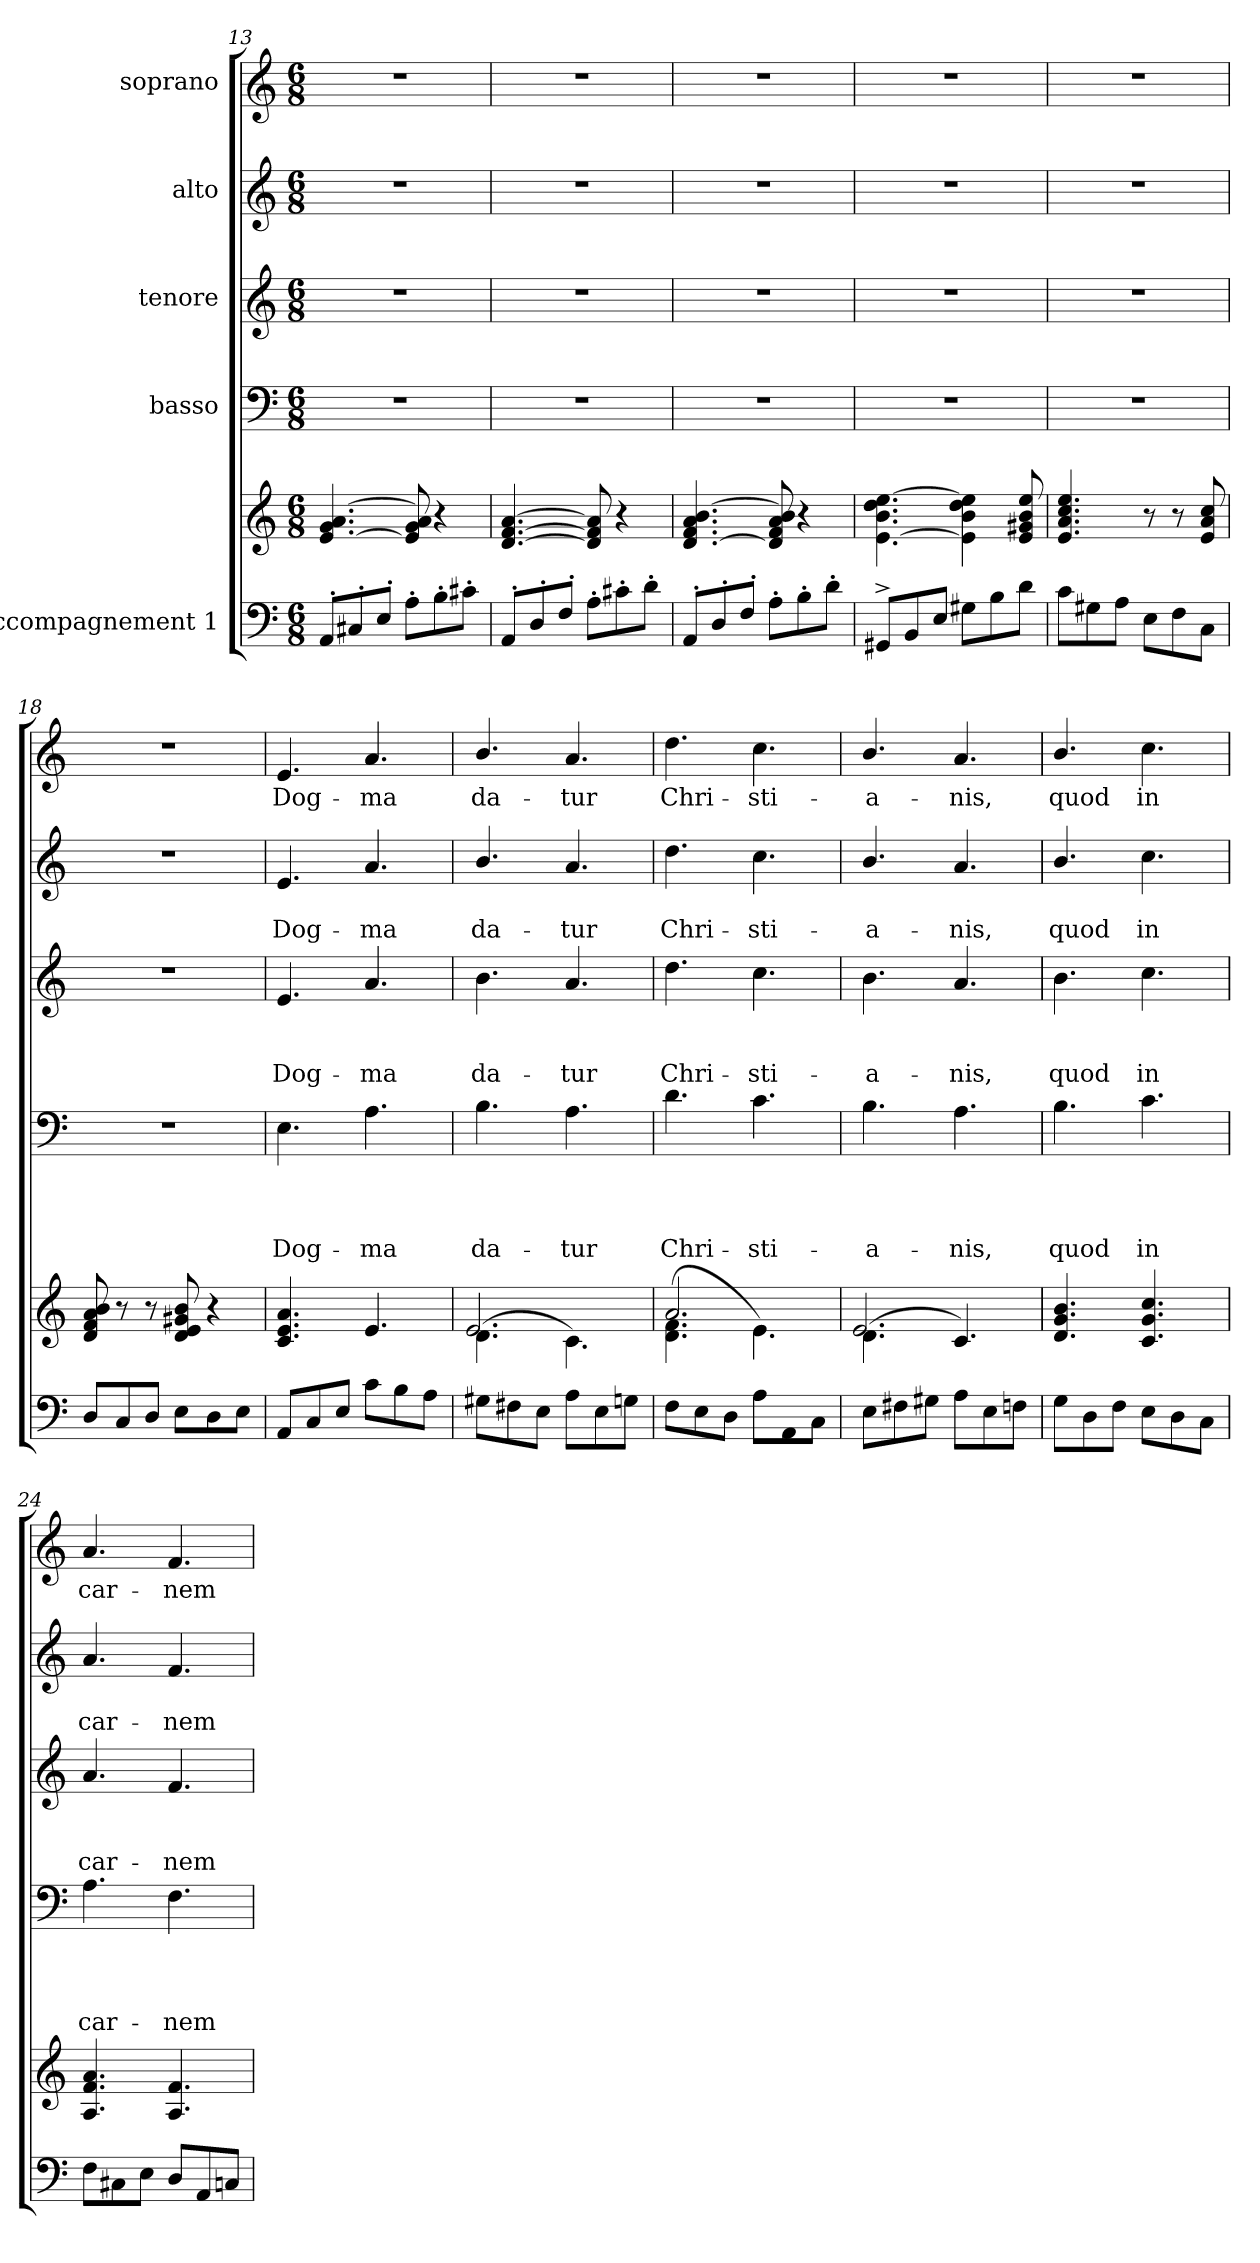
**kern	**kern	**kern	**text	**text	**text	**text	**kern	**text	**text	**text	**kern	**text	**text	**kern	**text
*part5	*part5	*part4	*part4	*part4	*part4	*part4	*part3	*part3	*part3	*part3	*part2	*part2	*part2	*part1	*part1
*staff6	*staff5	*staff4	*staff4	*staff4	*staff4	*staff4	*staff3	*staff3	*staff3	*staff3	*staff2	*staff2	*staff2	*staff1	*staff1
*I"accompagnement 1	*	*I"basso	*	*	*	*	*I"tenore	*	*	*	*I"alto	*	*	*I"soprano	*
*clefF4	*clefG2	*clefF4	*	*	*	*	*clefG2	*	*	*	*clefG2	*	*	*clefG2	*
*k[]	*k[]	*k[]	*	*	*	*	*k[]	*	*	*	*k[]	*	*	*k[]	*
*C:	*C:	*C:	*	*	*	*	*C:	*	*	*	*C:	*	*	*C:	*
*M6/8	*M6/8	*M6/8	*	*	*	*	*M6/8	*	*	*	*M6/8	*	*	*M6/8	*
=13	=13	=13	=13	=13	=13	=13	=13	=13	=13	=13	=13	=13	=13	=13	=13
*^	*^	*	*	*	*	*	*	*	*	*	*	*	*	*	*
*	*	*	*^	*	*	*	*	*	*	*	*	*	*	*	*	*	*
!	!	!	!	!	!LO:N:vis=1	!	!	!	!	!LO:N:vis=1	!	!	!	!LO:N:vis=1	!	!	!LO:N:vis=1	!
8AA'>/L	2.ryy	[<4.e/ 4.g/ [>4.a/	2.ryy	2.ryy	2.r	.	.	.	.	2.r	.	.	.	2.r	.	.	2.r	.
8C#X'>/	.	.	.	.	.	.	.	.	.	.	.	.	.	.	.	.	.	.
8E'>/J	.	.	.	.	.	.	.	.	.	.	.	.	.	.	.	.	.	.
8A'>\L	.	8e/] 8g/ 8a/]	.	.	.	.	.	.	.	.	.	.	.	.	.	.	.	.
8B'>\	.	4r	.	.	.	.	.	.	.	.	.	.	.	.	.	.	.	.
8c#X'>\J	.	.	.	.	.	.	.	.	.	.	.	.	.	.	.	.	.	.
=14	=14	=14	=14	=14	=14	=14	=14	=14	=14	=14	=14	=14	=14	=14	=14	=14	=14	=14
!	!	!	!	!	!LO:N:vis=1	!	!	!	!	!LO:N:vis=1	!	!	!	!LO:N:vis=1	!	!	!LO:N:vis=1	!
8AA'>/L	2.ryy	[<4.d/ [<4.f/ [>4.a/	2.ryy	2.ryy	2.r	.	.	.	.	2.r	.	.	.	2.r	.	.	2.r	.
8D'>/	.	.	.	.	.	.	.	.	.	.	.	.	.	.	.	.	.	.
8F'>/J	.	.	.	.	.	.	.	.	.	.	.	.	.	.	.	.	.	.
8A'>\L	.	8d/] 8f/] 8a/]	.	.	.	.	.	.	.	.	.	.	.	.	.	.	.	.
8c#X'>\	.	4r	.	.	.	.	.	.	.	.	.	.	.	.	.	.	.	.
8d'>\J	.	.	.	.	.	.	.	.	.	.	.	.	.	.	.	.	.	.
=15	=15	=15	=15	=15	=15	=15	=15	=15	=15	=15	=15	=15	=15	=15	=15	=15	=15	=15
!	!	!	!	!	!LO:N:vis=1	!	!	!	!	!LO:N:vis=1	!	!	!	!LO:N:vis=1	!	!	!LO:N:vis=1	!
8AA'>/L	2.ryy	[<4.d/ 4.f/ 4.a/ [>4.b/	2.ryy	2.ryy	2.r	.	.	.	.	2.r	.	.	.	2.r	.	.	2.r	.
8D'>/	.	.	.	.	.	.	.	.	.	.	.	.	.	.	.	.	.	.
8F'>/J	.	.	.	.	.	.	.	.	.	.	.	.	.	.	.	.	.	.
8A'>\L	.	8d/] 8f/ 8a/ 8b/]	.	.	.	.	.	.	.	.	.	.	.	.	.	.	.	.
8B'>\	.	4r	.	.	.	.	.	.	.	.	.	.	.	.	.	.	.	.
8d'>\J	.	.	.	.	.	.	.	.	.	.	.	.	.	.	.	.	.	.
=16	=16	=16	=16	=16	=16	=16	=16	=16	=16	=16	=16	=16	=16	=16	=16	=16	=16	=16
!	!	!	!	!	!LO:N:vis=1	!	!	!	!	!LO:N:vis=1	!	!	!	!LO:N:vis=1	!	!	!LO:N:vis=1	!
8GG#X^</L	2.ryy	[<4.e\ 4.b\ 4.dd\ [>4.ee\	2.ryy	2.ryy	2.r	.	.	.	.	2.r	.	.	.	2.r	.	.	2.r	.
8BB/	.	.	.	.	.	.	.	.	.	.	.	.	.	.	.	.	.	.
8E/J	.	.	.	.	.	.	.	.	.	.	.	.	.	.	.	.	.	.
8G#X\L	.	4e\] 4b\ 4dd\ 4ee\]	.	.	.	.	.	.	.	.	.	.	.	.	.	.	.	.
8B\	.	.	.	.	.	.	.	.	.	.	.	.	.	.	.	.	.	.
8d\J	.	8e/ 8g#X/ 8b/ 8ee/	.	.	.	.	.	.	.	.	.	.	.	.	.	.	.	.
=17	=17	=17	=17	=17	=17	=17	=17	=17	=17	=17	=17	=17	=17	=17	=17	=17	=17	=17
!	!	!	!	!	!LO:N:vis=1	!	!	!	!	!LO:N:vis=1	!	!	!	!LO:N:vis=1	!	!	!LO:N:vis=1	!
8c\L	2.ryy	4.e/ 4.a/ 4.cc/ 4.ee/	2.ryy	2.ryy	2.r	.	.	.	.	2.r	.	.	.	2.r	.	.	2.r	.
8G#X\	.	.	.	.	.	.	.	.	.	.	.	.	.	.	.	.	.	.
8A\J	.	.	.	.	.	.	.	.	.	.	.	.	.	.	.	.	.	.
8E\L	.	8r	.	.	.	.	.	.	.	.	.	.	.	.	.	.	.	.
8F\	.	8r	.	.	.	.	.	.	.	.	.	.	.	.	.	.	.	.
8C\J	.	8e/ 8a/ 8cc/	.	.	.	.	.	.	.	.	.	.	.	.	.	.	.	.
=18	=18	=18	=18	=18	=18	=18	=18	=18	=18	=18	=18	=18	=18	=18	=18	=18	=18	=18
!	!	!	!	!	!LO:N:vis=1	!	!	!	!	!LO:N:vis=1	!	!	!	!LO:N:vis=1	!	!	!LO:N:vis=1	!
8D/L	2.ryy	8d/ 8f/ 8a/ 8b/	2.ryy	2.ryy	2.r	.	.	.	.	2.r	.	.	.	2.r	.	.	2.r	.
8C/	.	8r	.	.	.	.	.	.	.	.	.	.	.	.	.	.	.	.
8D/J	.	8r	.	.	.	.	.	.	.	.	.	.	.	.	.	.	.	.
8E\L	.	8d/ 8e/ 8g#X/ 8b/	.	.	.	.	.	.	.	.	.	.	.	.	.	.	.	.
8D\	.	4r	.	.	.	.	.	.	.	.	.	.	.	.	.	.	.	.
8E\J	.	.	.	.	.	.	.	.	.	.	.	.	.	.	.	.	.	.
!!LO:PB:g=z
=19	=19	=19	=19	=19	=19	=19	=19	=19	=19	=19	=19	=19	=19	=19	=19	=19	=19	=19
!	!	!	!	!	!	!	!	!	!LO:LY:b	!	!	!	!LO:LY:b	!	!	!LO:LY:b	!	!LO:LY:b
8AA/L	2.ryy	4.c/ 4.e/ 4.a/	2.ryy	2.ryy	4.E\	.	.	.	Dog-	4.e/	.	.	Dog-	4.e/	.	Dog-	4.e/	Dog-
8C/	.	.	.	.	.	.	.	.	.	.	.	.	.	.	.	.	.	.
8E/J	.	.	.	.	.	.	.	.	.	.	.	.	.	.	.	.	.	.
!	!	!	!	!	!	!	!	!	!LO:LY:b	!	!	!	!LO:LY:b	!	!	!LO:LY:b	!	!LO:LY:b
8c\L	.	4.e/	.	.	4.A\	.	.	.	-ma	4.a/	.	.	-ma	4.a/	.	-ma	4.a/	-ma
8B\	.	.	.	.	.	.	.	.	.	.	.	.	.	.	.	.	.	.
8A\J	.	.	.	.	.	.	.	.	.	.	.	.	.	.	.	.	.	.
=20	=20	=20	=20	=20	=20	=20	=20	=20	=20	=20	=20	=20	=20	=20	=20	=20	=20	=20
!	!	!	!	!	!	!	!	!	!LO:LY:b	!	!	!	!LO:LY:b	!	!	!LO:LY:b	!	!LO:LY:b
8G#X\L	2.ryy	(<4.d\	2.e/	2.ryy	4.B\	.	.	.	da-	4.b\	.	.	da-	4.b/	.	da-	4.b/	da-
8F#X\	.	.	.	.	.	.	.	.	.	.	.	.	.	.	.	.	.	.
8E\J	.	.	.	.	.	.	.	.	.	.	.	.	.	.	.	.	.	.
!	!	!	!	!	!	!	!	!	!LO:LY:b	!	!	!	!LO:LY:b	!	!	!LO:LY:b	!	!LO:LY:b
8A\L	.	4.c\)	.	.	4.A\	.	.	.	-tur	4.a/	.	.	-tur	4.a/	.	-tur	4.a/	-tur
8E\	.	.	.	.	.	.	.	.	.	.	.	.	.	.	.	.	.	.
8Gn\J	.	.	.	.	.	.	.	.	.	.	.	.	.	.	.	.	.	.
=21	=21	=21	=21	=21	=21	=21	=21	=21	=21	=21	=21	=21	=21	=21	=21	=21	=21	=21
!	!	!	!	!	!	!	!	!	!LO:LY:b	!	!	!	!LO:LY:b	!	!	!LO:LY:b	!	!LO:LY:b
8F\L	2.ryy	(<4.d\ 4.f\	2.a/	2.ryy	4.d\	.	.	.	Chri-	4.dd\	.	.	Chri-	4.dd\	.	Chri-	4.dd\	Chri-
8E\	.	.	.	.	.	.	.	.	.	.	.	.	.	.	.	.	.	.
8D\J	.	.	.	.	.	.	.	.	.	.	.	.	.	.	.	.	.	.
!	!	!	!	!	!	!	!	!	!LO:LY:b	!	!	!	!LO:LY:b	!	!	!LO:LY:b	!	!LO:LY:b
8A\L	.	4.e\)	.	.	4.c\	.	.	.	-sti-	4.cc\	.	.	-sti-	4.cc\	.	-sti-	4.cc\	-sti-
8AA\	.	.	.	.	.	.	.	.	.	.	.	.	.	.	.	.	.	.
8C\J	.	.	.	.	.	.	.	.	.	.	.	.	.	.	.	.	.	.
=22	=22	=22	=22	=22	=22	=22	=22	=22	=22	=22	=22	=22	=22	=22	=22	=22	=22	=22
!	!	!	!	!	!	!	!	!	!LO:LY:b	!	!	!	!LO:LY:b	!	!	!LO:LY:b	!	!LO:LY:b
8E\L	2.ryy	(<4.d\	2.e/	2.ryy	4.B\	.	.	.	-a-	4.b\	.	.	-a-	4.b/	.	-a-	4.b/	-a-
8F#X\	.	.	.	.	.	.	.	.	.	.	.	.	.	.	.	.	.	.
8G#X\J	.	.	.	.	.	.	.	.	.	.	.	.	.	.	.	.	.	.
!	!	!	!	!	!	!	!	!	!LO:LY:b	!	!	!	!LO:LY:b	!	!	!LO:LY:b	!	!LO:LY:b
8A\L	.	4.c/)	.	.	4.A\	.	.	.	-nis,	4.a/	.	.	-nis,	4.a/	.	-nis,	4.a/	-nis,
8E\	.	.	.	.	.	.	.	.	.	.	.	.	.	.	.	.	.	.
8Fn\J	.	.	.	.	.	.	.	.	.	.	.	.	.	.	.	.	.	.
=23	=23	=23	=23	=23	=23	=23	=23	=23	=23	=23	=23	=23	=23	=23	=23	=23	=23	=23
!	!	!	!	!	!	!	!	!	!LO:LY:b	!	!	!	!LO:LY:b	!	!	!LO:LY:b	!	!LO:LY:b
8G\L	2.ryy	4.d/ 4.g/ 4.b/	2.ryy	2.ryy	4.B\	.	.	.	quod	4.b\	.	.	quod	4.b/	.	quod	4.b/	quod
8D\	.	.	.	.	.	.	.	.	.	.	.	.	.	.	.	.	.	.
8F\J	.	.	.	.	.	.	.	.	.	.	.	.	.	.	.	.	.	.
!	!	!	!	!	!	!	!	!	!LO:LY:b	!	!	!	!LO:LY:b	!	!	!LO:LY:b	!	!LO:LY:b
8E\L	.	4.c/ 4.g/ 4.cc/	.	.	4.c\	.	.	.	in	4.cc\	.	.	in	4.cc\	.	in	4.cc\	in
8D\	.	.	.	.	.	.	.	.	.	.	.	.	.	.	.	.	.	.
8C\J	.	.	.	.	.	.	.	.	.	.	.	.	.	.	.	.	.	.
=24	=24	=24	=24	=24	=24	=24	=24	=24	=24	=24	=24	=24	=24	=24	=24	=24	=24	=24
!	!	!	!	!	!	!	!	!	!LO:LY:b	!	!	!	!LO:LY:b	!	!	!LO:LY:b	!	!LO:LY:b
8F\L	2.ryy	4.A/ 4.f/ 4.a/	2.ryy	2.ryy	4.A\	.	.	.	car-	4.a/	.	.	car-	4.a/	.	car-	4.a/	car-
8C#X\	.	.	.	.	.	.	.	.	.	.	.	.	.	.	.	.	.	.
8E\J	.	.	.	.	.	.	.	.	.	.	.	.	.	.	.	.	.	.
!	!	!	!	!	!	!	!	!	!LO:LY:b	!	!	!	!LO:LY:b	!	!	!LO:LY:b	!	!LO:LY:b
8D/L	.	4.A/ 4.f/	.	.	4.F\	.	.	.	-nem	4.f/	.	.	-nem	4.f/	.	-nem	4.f/	-nem
8AA/	.	.	.	.	.	.	.	.	.	.	.	.	.	.	.	.	.	.
8Cn/J	.	.	.	.	.	.	.	.	.	.	.	.	.	.	.	.	.	.
*v	*v	*	*	*	*	*	*	*	*	*	*	*	*	*	*	*	*	*
*	*v	*v	*v	*	*	*	*	*	*	*	*	*	*	*	*	*	*
=	=	=	=	=	=	=	=	=	=	=	=	=	=	=	=
*-	*-	*-	*-	*-	*-	*-	*-	*-	*-	*-	*-	*-	*-	*-	*-
